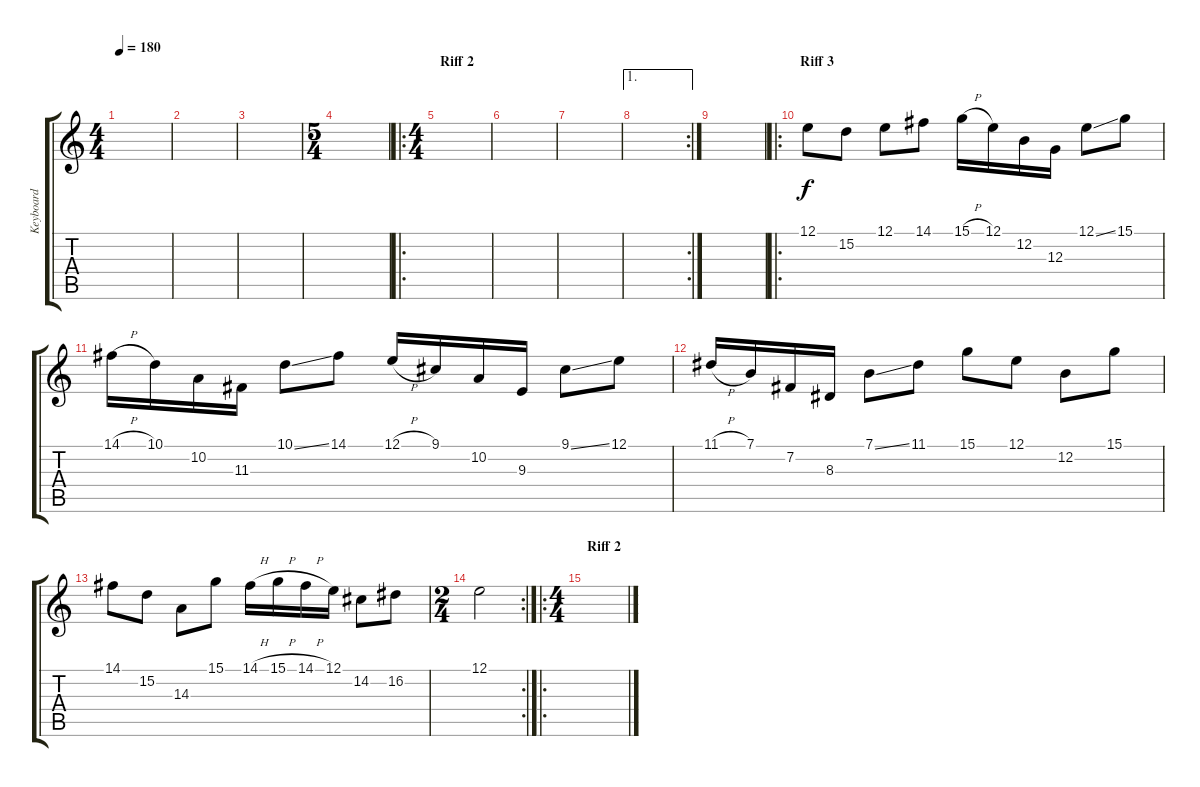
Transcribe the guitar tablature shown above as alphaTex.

\track ("Keyboard" "Keyboard") {instrument harpsichord}
\staff {score tabs}
\tuning (E4 B3 G3 D3 A2 E2) {hide}
\ts (4 4)
\tempo 180
\clef g2
\ks c
|
|
|
\ts (5 4)
|
\ro
\ts (4 4)
\section ("" "Riff 2")
|
|
|
\ae 1
\rc 2
|
|
\ro
\section ("" "Riff 3")
12.1.8 15.2.8 12.1.8 14.1.8 15.1{h}.16 12.1.16 12.2.16 12.3.16 12.1{ss}.8 15.1.8 |
14.1{h}.16 10.1.16 10.2.16 11.3.16 10.1{ss}.8 14.1.8 12.1{h}.16 9.1.16 10.2.16 9.3.16 9.1{ss}.8 12.1.8 |
11.1{h}.16 7.1.16 7.2.16 8.3.16 7.1{ss}.8 11.1.8 15.1.8 12.1.8 12.2.8 15.1.8 |
14.1.8 15.2.8 14.3.8 15.1.8 14.1{h}.16 15.1{h}.16 14.1{h}.16 12.1.16 14.2.8 16.2.8 |
\rc 2
\ts (2 4)
12.1.2 |
\ro
\ts (4 4)
\section ("" "Riff 2")
